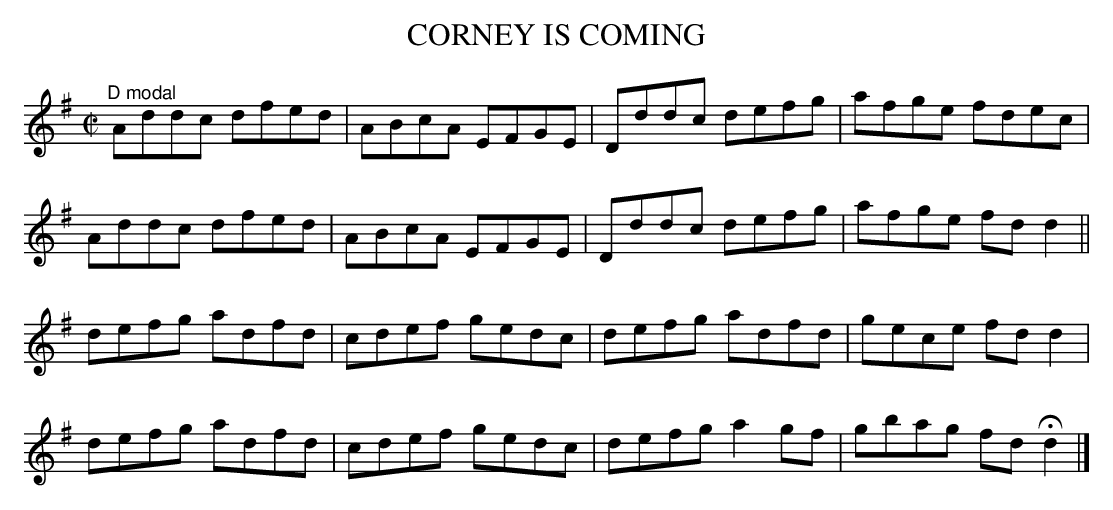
X:1
T:CORNEY IS COMING
M:C|
L:1/8
K:G
"^D modal"
Addc dfed|ABcA EFGE|Dddc defg|afge fdec|
Addc dfed|ABcA EFGE|Dddc defg|afge fdd2||
defg adfd|cdef gedc|defg adfd|gece fdd2|
defg adfd|cdef gedc|defg a2gf|gbag fdHd2|]
